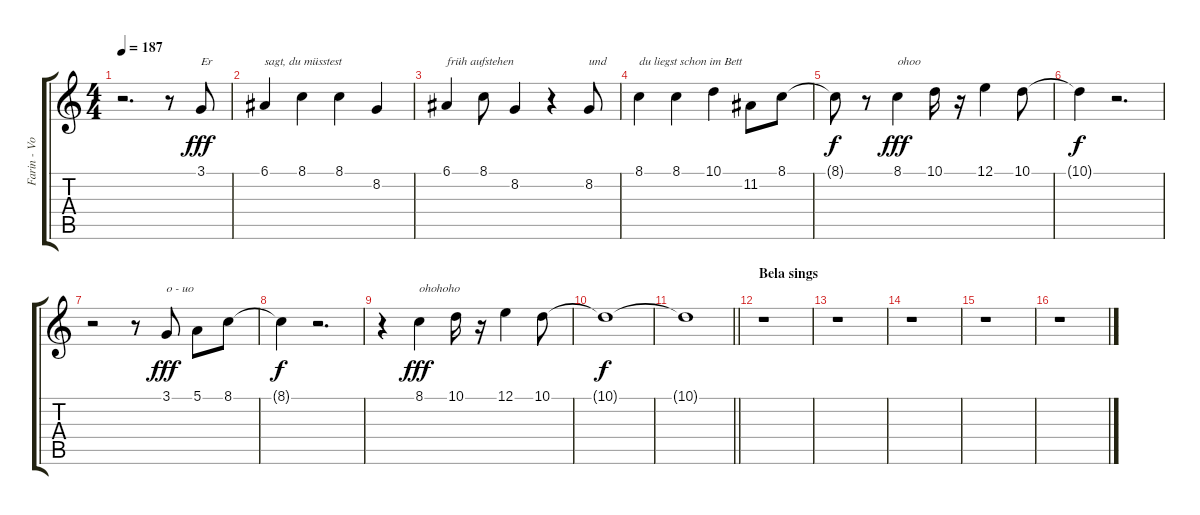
\track ("Farin - Vocal" "Farin - Vo") {instrument tenorsax}
\staff {score tabs}
\tuning (E4 B3 G3 D3 A2 E2) {hide}
\ts (4 4)
\tempo 187
\clef g2
\ks c
r.2{d dy f} r.8 3.1.8{txt "Er" dy fff} |
6.1.4{txt "sagt, du müsstest"} 8.1.4 8.1.4 8.2.4 |
6.1.4{txt "früh aufstehen"} 8.1.8 8.2.4 r.4 8.2.8{txt "und"} |
8.1.4{txt "du liegst schon im Bett"} 8.1.4 10.1.4 11.2.8 8.1.8 |
8.1{t}.8{dy f} r.8 8.1.4{txt "ohoo" dy fff} 10.1.16 r.16 12.1.4 10.1.8 |
10.1{t}.4{dy f} r.2{d} |
r.2 r.8 3.1.8{txt "o - uo" dy fff} 5.1.8 8.1.8 |
8.1{t}.4{dy f} r.2{d} |
r.4 8.1.4{txt "ohohoho" dy fff} 10.1.16 r.16 12.1.4 10.1.8 |
10.1{t}.1{dy f} |
\barLineRight lightlight
10.1{t}.1 |
\section ("" "Bela sings")
r.1 |
r.1 |
r.1 |
r.1 |
r.1
